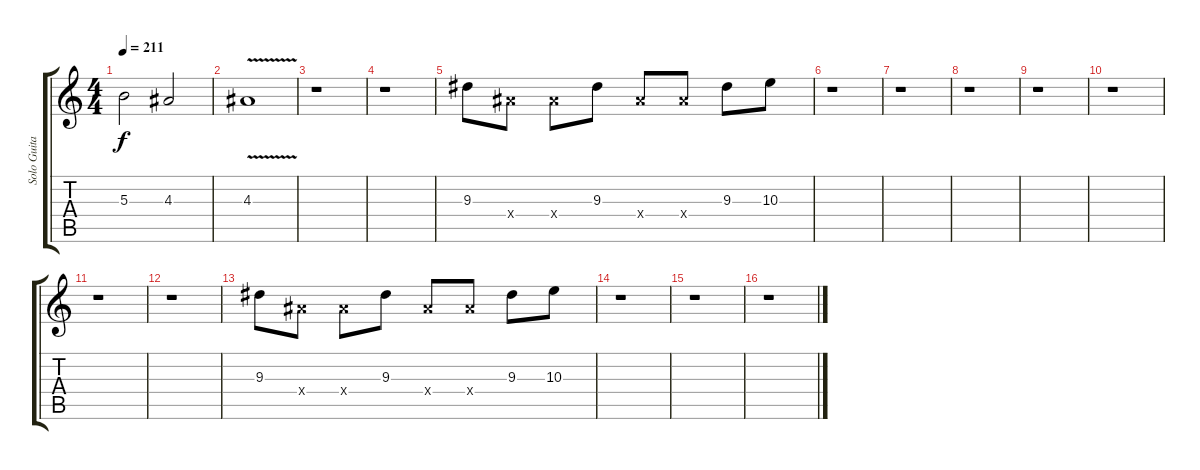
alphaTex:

\track ("Solo Guitar 1" "Solo Guita") {instrument distortionguitar}
\staff {score tabs}
\tuning (Eb4 Bb3 Gb3 Db3 Ab2 Eb2) {hide}
\ts (4 4)
\tempo 211
\clef g2
\ks c
5.3.2{dy f} 4.3.2 |
4.3{v}.1 |
r.1 |
r.1 |
9.3.8 9.4{x}.8 9.4{x}.8 9.3.8 9.4{x}.8 9.4{x}.8 9.3.8 10.3.8 |
r.1 |
r.1 |
r.1 |
r.1 |
r.1 |
r.1 |
r.1 |
9.3.8 9.4{x}.8 9.4{x}.8 9.3.8 9.4{x}.8 9.4{x}.8 9.3.8 10.3.8 |
r.1 |
r.1 |
r.1
